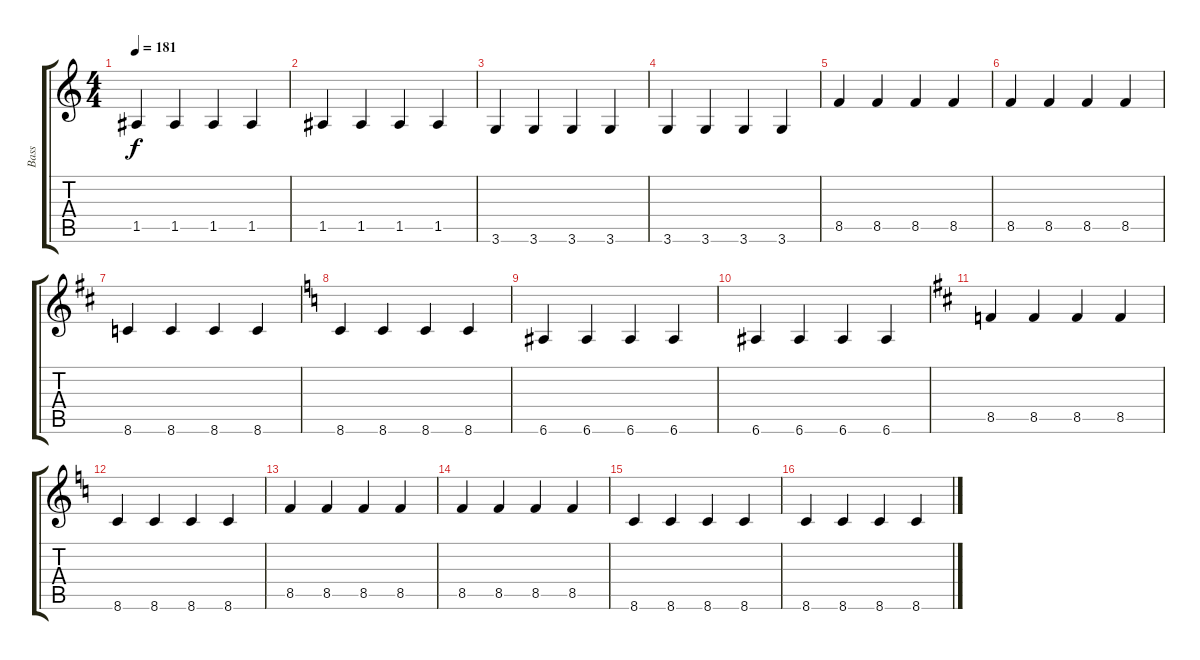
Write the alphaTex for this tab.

\track ("Bass" "Bass") {instrument electricbasspick}
\staff {score tabs}
\tuning (E4 B3 G3 D3 A2 E2) {hide}
\ts (4 4)
\tempo 181
\clef g2
\ks c
1.5.4{dy f} 1.5.4 1.5.4 1.5.4 |
1.5.4 1.5.4 1.5.4 1.5.4 |
3.6.4 3.6.4 3.6.4 3.6.4 |
3.6.4 3.6.4 3.6.4 3.6.4 |
8.5.4 8.5.4 8.5.4 8.5.4 |
8.5.4 8.5.4 8.5.4 8.5.4 |
\ks d
8.6.4 8.6.4 8.6.4 8.6.4 |
\ks c
8.6.4 8.6.4 8.6.4 8.6.4 |
6.6.4 6.6.4 6.6.4 6.6.4 |
6.6.4 6.6.4 6.6.4 6.6.4 |
\ks d
8.5.4 8.5.4 8.5.4 8.5.4 |
\ks c
8.6.4 8.6.4 8.6.4 8.6.4 |
8.5.4 8.5.4 8.5.4 8.5.4 |
8.5.4 8.5.4 8.5.4 8.5.4 |
8.6.4 8.6.4 8.6.4 8.6.4 |
8.6.4 8.6.4 8.6.4 8.6.4
